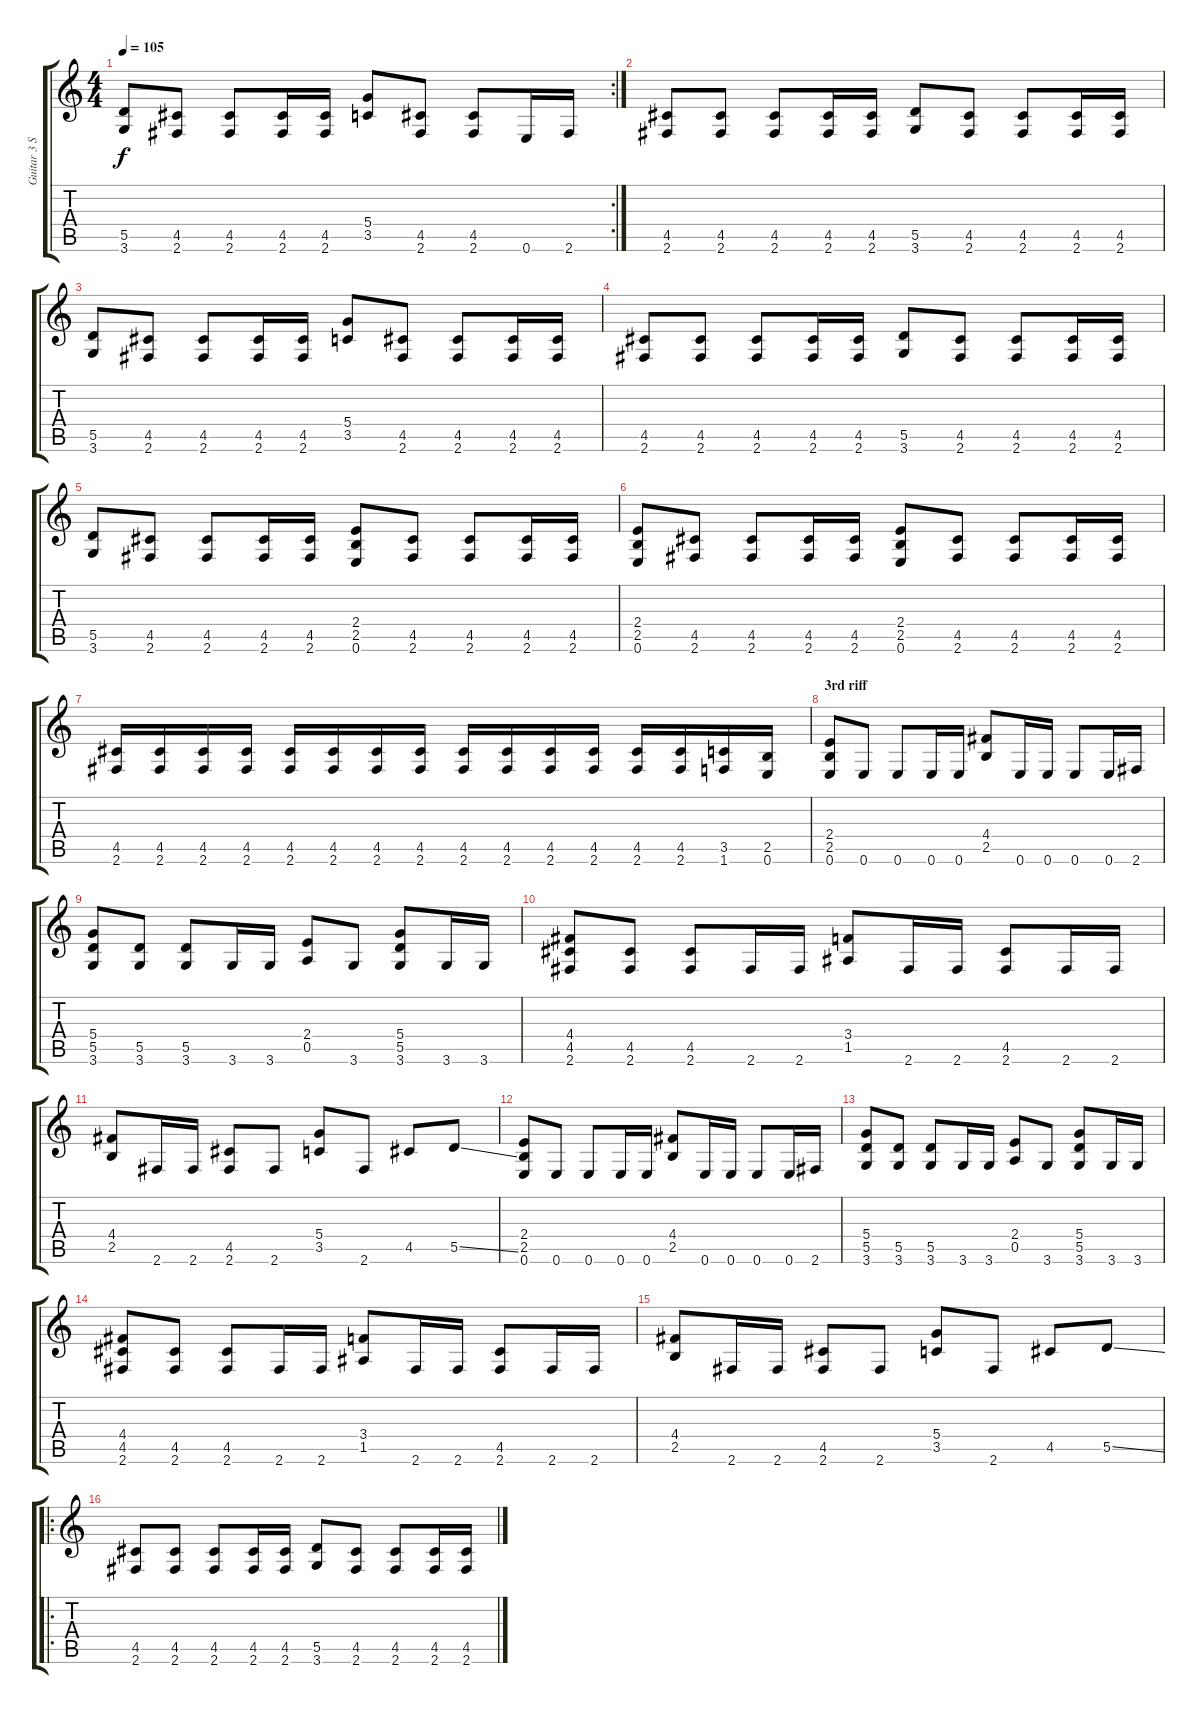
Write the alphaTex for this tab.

\track ("Guitar 3 Solo" "Guitar 3 S") {instrument overdrivenguitar}
\staff {score tabs}
\tuning (E4 B3 G3 D3 A2 E2) {hide}
\rc 2
\ts (4 4)
\tempo 105
\clef g2
\ks c
(5.5 3.6).8{dy f} (4.5 2.6).8 (4.5 2.6).8 (4.5 2.6).16 (4.5 2.6).16 (5.4 3.5).8 (4.5 2.6).8 (4.5 2.6).8 0.6.16 2.6.16 |
(4.5 2.6).8 (4.5 2.6).8 (4.5 2.6).8 (4.5 2.6).16 (4.5 2.6).16 (5.5 3.6).8 (4.5 2.6).8 (4.5 2.6).8 (4.5 2.6).16 (4.5 2.6).16 |
(5.5 3.6).8 (4.5 2.6).8 (4.5 2.6).8 (4.5 2.6).16 (4.5 2.6).16 (5.4 3.5).8 (4.5 2.6).8 (4.5 2.6).8 (4.5 2.6).16 (4.5 2.6).16 |
(4.5 2.6).8 (4.5 2.6).8 (4.5 2.6).8 (4.5 2.6).16 (4.5 2.6).16 (5.5 3.6).8 (4.5 2.6).8 (4.5 2.6).8 (4.5 2.6).16 (4.5 2.6).16 |
(5.5 3.6).8 (4.5 2.6).8 (4.5 2.6).8 (4.5 2.6).16 (4.5 2.6).16 (2.4 2.5 0.6).8 (4.5 2.6).8 (4.5 2.6).8 (4.5 2.6).16 (4.5 2.6).16 |
(2.4 2.5 0.6).8 (4.5 2.6).8 (4.5 2.6).8 (4.5 2.6).16 (4.5 2.6).16 (2.4 2.5 0.6).8 (4.5 2.6).8 (4.5 2.6).8 (4.5 2.6).16 (4.5 2.6).16 |
(4.5 2.6).16 (4.5 2.6).16 (4.5 2.6).16 (4.5 2.6).16 (4.5 2.6).16 (4.5 2.6).16 (4.5 2.6).16 (4.5 2.6).16 (4.5 2.6).16 (4.5 2.6).16 (4.5 2.6).16 (4.5 2.6).16 (4.5 2.6).16 (4.5 2.6).16 (3.5 1.6).16 (2.5 0.6).16 |
\section ("" "3rd riff")
(2.4 2.5 0.6).8 0.6.8 0.6.8 0.6.16 0.6.16 (4.4 2.5).8 0.6.16 0.6.16 0.6.8 0.6.16 2.6.16 |
(5.4 5.5 3.6).8 (5.5 3.6).8 (5.5 3.6).8 3.6.16 3.6.16 (2.4 0.5).8 3.6.8 (5.4 5.5 3.6).8 3.6.16 3.6.16 |
(4.4 4.5 2.6).8 (4.5 2.6).8 (4.5 2.6).8 2.6.16 2.6.16 (3.4 1.5).8 2.6.16 2.6.16 (4.5 2.6).8 2.6.16 2.6.16 |
(4.4 2.5).8 2.6.16 2.6.16 (4.5 2.6).8 2.6.8 (5.4 3.5).8 2.6.8 4.5.8 5.5{ss}.8 |
(2.4 2.5 0.6).8 0.6.8 0.6.8 0.6.16 0.6.16 (4.4 2.5).8 0.6.16 0.6.16 0.6.8 0.6.16 2.6.16 |
(5.4 5.5 3.6).8 (5.5 3.6).8 (5.5 3.6).8 3.6.16 3.6.16 (2.4 0.5).8 3.6.8 (5.4 5.5 3.6).8 3.6.16 3.6.16 |
(4.4 4.5 2.6).8 (4.5 2.6).8 (4.5 2.6).8 2.6.16 2.6.16 (3.4 1.5).8 2.6.16 2.6.16 (4.5 2.6).8 2.6.16 2.6.16 |
(4.4 2.5).8 2.6.16 2.6.16 (4.5 2.6).8 2.6.8 (5.4 3.5).8 2.6.8 4.5.8 5.5{ss}.8 |
\ro
(4.5 2.6).8 (4.5 2.6).8 (4.5 2.6).8 (4.5 2.6).16 (4.5 2.6).16 (5.5 3.6).8 (4.5 2.6).8 (4.5 2.6).8 (4.5 2.6).16 (4.5 2.6).16
